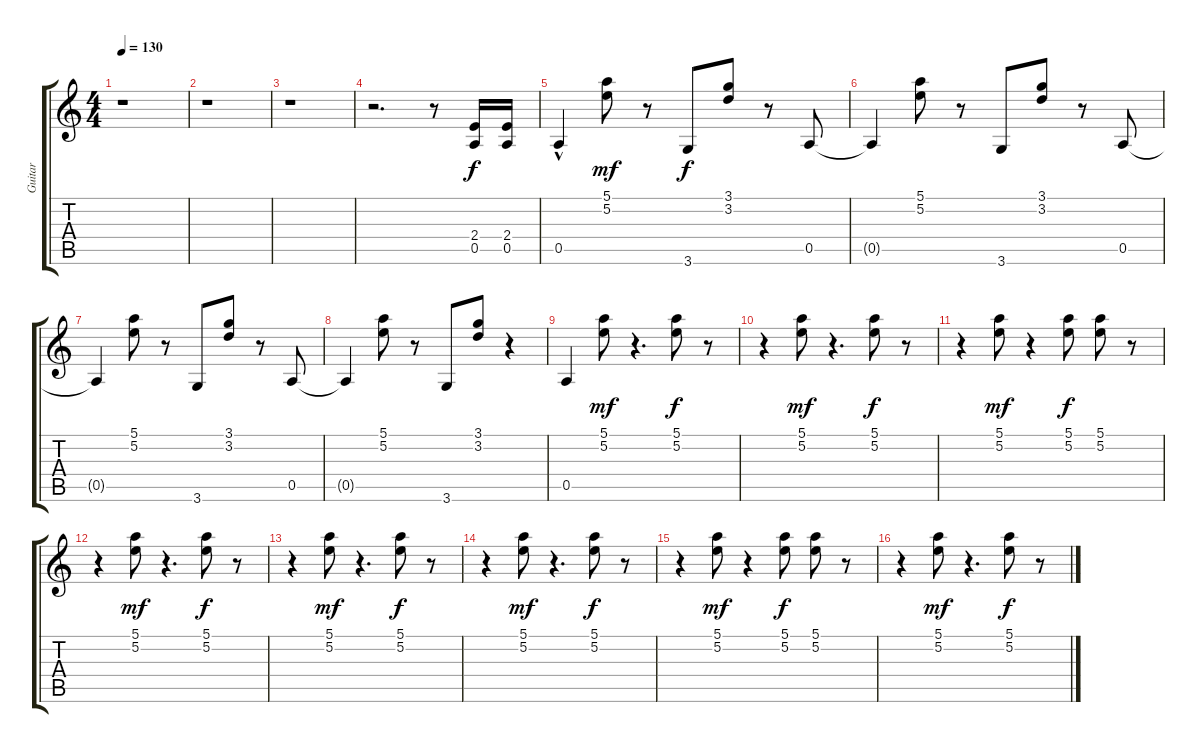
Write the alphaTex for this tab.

\track ("Guitar" "Guitar") {instrument distortionguitar}
\staff {score tabs}
\tuning (E4 B3 G3 D3 A2 E2) {hide}
\ts (4 4)
\tempo 130
\clef g2
\ks c
r.1{dy f instrument distortionguitar} |
r.1 |
r.1 |
r.2{d} r.8 (2.4 0.5).16 (2.4 0.5).16 |
0.5{hac}.4 (5.1 5.2).8{dy mf} r.8 3.6.8{dy f} (3.1 3.2).8 r.8 0.5.8 |
0.5{t}.4 (5.1 5.2).8 r.8 3.6.8 (3.1 3.2).8 r.8 0.5.8 |
0.5{t}.4 (5.1 5.2).8 r.8 3.6.8 (3.1 3.2).8 r.8 0.5.8 |
0.5{t}.4 (5.1 5.2).8 r.8 3.6.8 (3.1 3.2).8 r.4 |
0.5.4 (5.1 5.2).8{dy mf} r.4{d} (5.1 5.2).8{dy f} r.8 |
r.4 (5.1 5.2).8{dy mf} r.4{d} (5.1 5.2).8{dy f} r.8 |
r.4 (5.1 5.2).8{dy mf} r.4 (5.1 5.2).8{dy f} (5.1 5.2).8 r.8 |
r.4 (5.1 5.2).8{dy mf} r.4{d} (5.1 5.2).8{dy f} r.8 |
r.4 (5.1 5.2).8{dy mf} r.4{d} (5.1 5.2).8{dy f} r.8 |
r.4 (5.1 5.2).8{dy mf} r.4{d} (5.1 5.2).8{dy f} r.8 |
r.4 (5.1 5.2).8{dy mf} r.4 (5.1 5.2).8{dy f} (5.1 5.2).8 r.8 |
r.4 (5.1 5.2).8{dy mf} r.4{d} (5.1 5.2).8{dy f} r.8
